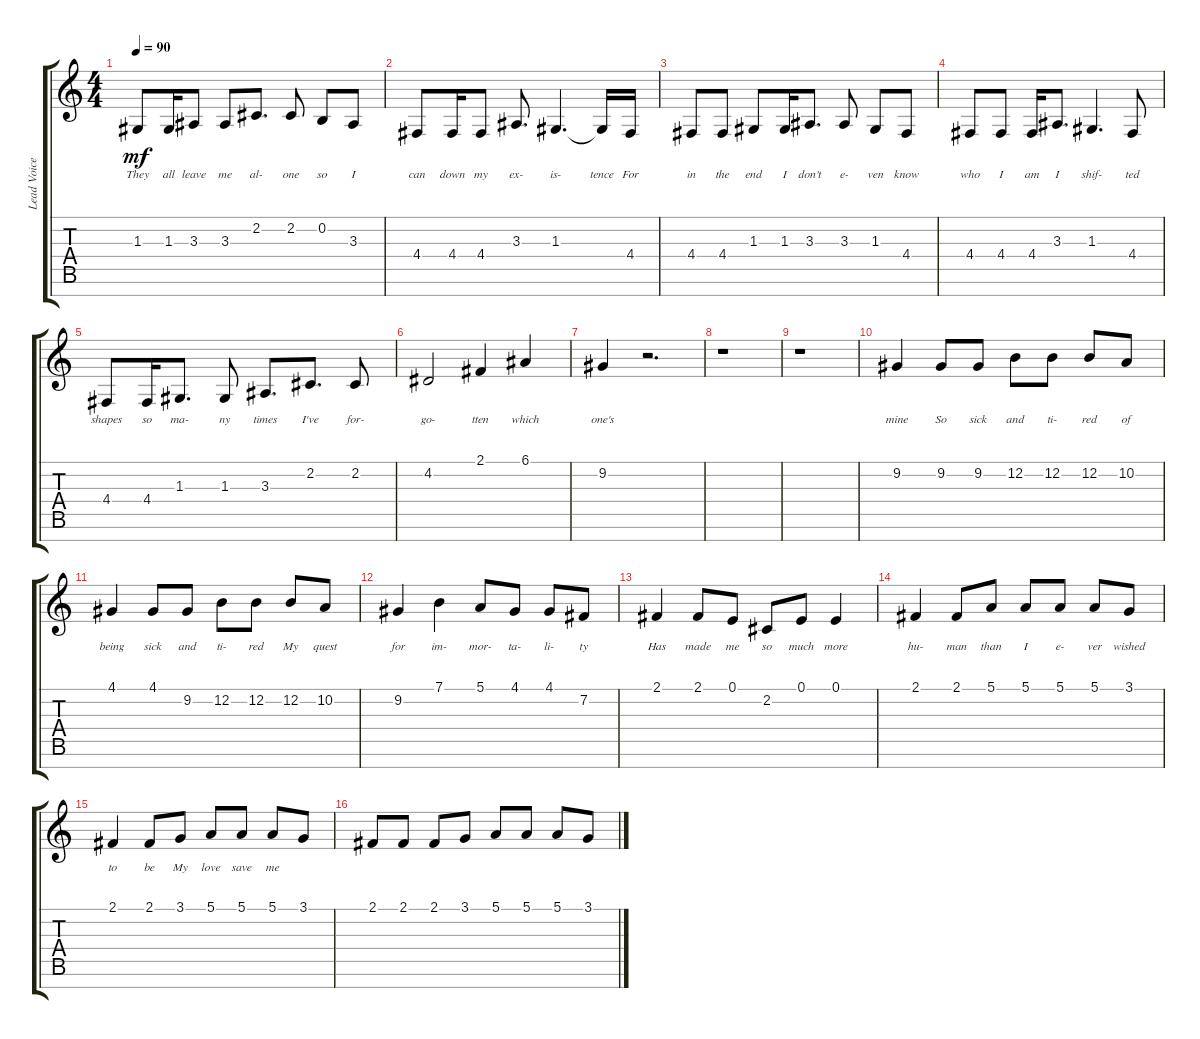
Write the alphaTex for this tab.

\track ("Lead Voice" "Lead Voice") {instrument voiceoohs}
\staff {score tabs}
\tuning (E4 B3 G3 D3 A2 E2 B1) {hide}
\ts (4 4)
\tempo 90
\clef g2
\ks c
1.3.8{lyrics (0 "They") lyrics (1 "") lyrics (2 "") lyrics (3 "") lyrics (4 "") dy mf} 1.3.16{lyrics (0 "all") lyrics (1 "") lyrics (2 "") lyrics (3 "") lyrics (4 "")} 3.3.8{lyrics (0 "leave") lyrics (1 "") lyrics (2 "") lyrics (3 "") lyrics (4 "")} 3.3.8{lyrics (0 "me") lyrics (1 "") lyrics (2 "") lyrics (3 "") lyrics (4 "")} 2.2.8{d lyrics (0 "al-") lyrics (1 "") lyrics (2 "") lyrics (3 "") lyrics (4 "")} 2.2.8{lyrics (0 "one") lyrics (1 "") lyrics (2 "") lyrics (3 "") lyrics (4 "")} 0.2.8{lyrics (0 "so") lyrics (1 "") lyrics (2 "") lyrics (3 "") lyrics (4 "")} 3.3.8{lyrics (0 "I") lyrics (1 "") lyrics (2 "") lyrics (3 "") lyrics (4 "")} |
4.4.8{lyrics (0 "can") lyrics (1 "") lyrics (2 "") lyrics (3 "") lyrics (4 "")} 4.4.16{lyrics (0 "down") lyrics (1 "") lyrics (2 "") lyrics (3 "") lyrics (4 "")} 4.4.8{lyrics (0 "my") lyrics (1 "") lyrics (2 "") lyrics (3 "") lyrics (4 "")} 3.3.8{d lyrics (0 "ex-") lyrics (1 "") lyrics (2 "") lyrics (3 "") lyrics (4 "")} 1.3.4{d lyrics (0 "is-") lyrics (1 "") lyrics (2 "") lyrics (3 "") lyrics (4 "")} 1.3{t}.16{lyrics (0 "tence") lyrics (1 "") lyrics (2 "") lyrics (3 "") lyrics (4 "")} 4.4.16{lyrics (0 "For") lyrics (1 "") lyrics (2 "") lyrics (3 "") lyrics (4 "")} |
4.4.8{lyrics (0 "in") lyrics (1 "") lyrics (2 "") lyrics (3 "") lyrics (4 "")} 4.4.8{lyrics (0 "the") lyrics (1 "") lyrics (2 "") lyrics (3 "") lyrics (4 "")} 1.3.8{lyrics (0 "end") lyrics (1 "") lyrics (2 "") lyrics (3 "") lyrics (4 "")} 1.3.16{lyrics (0 "I") lyrics (1 "") lyrics (2 "") lyrics (3 "") lyrics (4 "")} 3.3.8{d lyrics (0 "don't") lyrics (1 "") lyrics (2 "") lyrics (3 "") lyrics (4 "")} 3.3.8{lyrics (0 "e-") lyrics (1 "") lyrics (2 "") lyrics (3 "") lyrics (4 "")} 1.3.8{lyrics (0 "ven") lyrics (1 "") lyrics (2 "") lyrics (3 "") lyrics (4 "")} 4.4.8{lyrics (0 "know") lyrics (1 "") lyrics (2 "") lyrics (3 "") lyrics (4 "")} |
4.4.8{lyrics (0 "who") lyrics (1 "") lyrics (2 "") lyrics (3 "") lyrics (4 "")} 4.4.8{lyrics (0 "I") lyrics (1 "") lyrics (2 "") lyrics (3 "") lyrics (4 "")} 4.4.16{lyrics (0 "am") lyrics (1 "") lyrics (2 "") lyrics (3 "") lyrics (4 "")} 3.3.8{d lyrics (0 "I") lyrics (1 "") lyrics (2 "") lyrics (3 "") lyrics (4 "")} 1.3.4{d lyrics (0 "shif-") lyrics (1 "") lyrics (2 "") lyrics (3 "") lyrics (4 "")} 4.4.8{lyrics (0 "ted") lyrics (1 "") lyrics (2 "") lyrics (3 "") lyrics (4 "")} |
4.4.8{lyrics (0 "shapes") lyrics (1 "") lyrics (2 "") lyrics (3 "") lyrics (4 "")} 4.4.16{lyrics (0 "so") lyrics (1 "") lyrics (2 "") lyrics (3 "") lyrics (4 "")} 1.3.8{d lyrics (0 "ma-") lyrics (1 "") lyrics (2 "") lyrics (3 "") lyrics (4 "")} 1.3.8{lyrics (0 "ny") lyrics (1 "") lyrics (2 "") lyrics (3 "") lyrics (4 "")} 3.3.8{d lyrics (0 "times") lyrics (1 "") lyrics (2 "") lyrics (3 "") lyrics (4 "")} 2.2.8{d lyrics (0 "I've") lyrics (1 "") lyrics (2 "") lyrics (3 "") lyrics (4 "")} 2.2.8{lyrics (0 "for-") lyrics (1 "") lyrics (2 "") lyrics (3 "") lyrics (4 "")} |
4.2.2{lyrics (0 "go-") lyrics (1 "") lyrics (2 "") lyrics (3 "") lyrics (4 "")} 2.1.4{lyrics (0 "tten") lyrics (1 "") lyrics (2 "") lyrics (3 "") lyrics (4 "")} 6.1.4{lyrics (0 "which") lyrics (1 "") lyrics (2 "") lyrics (3 "") lyrics (4 "")} |
9.2.4{lyrics (0 "one's") lyrics (1 "") lyrics (2 "") lyrics (3 "") lyrics (4 "")} r.2{d} |
r.1 |
r.1 |
9.2.4{lyrics (0 "mine") lyrics (1 "") lyrics (2 "") lyrics (3 "") lyrics (4 "")} 9.2.8{lyrics (0 "So") lyrics (1 "") lyrics (2 "") lyrics (3 "") lyrics (4 "")} 9.2.8{lyrics (0 "sick") lyrics (1 "") lyrics (2 "") lyrics (3 "") lyrics (4 "")} 12.2.8{lyrics (0 "and") lyrics (1 "") lyrics (2 "") lyrics (3 "") lyrics (4 "")} 12.2.8{lyrics (0 "ti-") lyrics (1 "") lyrics (2 "") lyrics (3 "") lyrics (4 "")} 12.2.8{lyrics (0 "red") lyrics (1 "") lyrics (2 "") lyrics (3 "") lyrics (4 "")} 10.2.8{lyrics (0 "of") lyrics (1 "") lyrics (2 "") lyrics (3 "") lyrics (4 "")} |
4.1.4{lyrics (0 "being") lyrics (1 "") lyrics (2 "") lyrics (3 "") lyrics (4 "")} 4.1.8{lyrics (0 "sick") lyrics (1 "") lyrics (2 "") lyrics (3 "") lyrics (4 "")} 9.2.8{lyrics (0 "and") lyrics (1 "") lyrics (2 "") lyrics (3 "") lyrics (4 "")} 12.2.8{lyrics (0 "ti-") lyrics (1 "") lyrics (2 "") lyrics (3 "") lyrics (4 "")} 12.2.8{lyrics (0 "red") lyrics (1 "") lyrics (2 "") lyrics (3 "") lyrics (4 "")} 12.2.8{lyrics (0 "My") lyrics (1 "") lyrics (2 "") lyrics (3 "") lyrics (4 "")} 10.2.8{lyrics (0 "quest") lyrics (1 "") lyrics (2 "") lyrics (3 "") lyrics (4 "")} |
9.2.4{lyrics (0 "for") lyrics (1 "") lyrics (2 "") lyrics (3 "") lyrics (4 "")} 7.1.4{lyrics (0 "im-") lyrics (1 "") lyrics (2 "") lyrics (3 "") lyrics (4 "")} 5.1.8{lyrics (0 "mor-") lyrics (1 "") lyrics (2 "") lyrics (3 "") lyrics (4 "")} 4.1.8{lyrics (0 "ta-") lyrics (1 "") lyrics (2 "") lyrics (3 "") lyrics (4 "")} 4.1.8{lyrics (0 "li-") lyrics (1 "") lyrics (2 "") lyrics (3 "") lyrics (4 "")} 7.2.8{lyrics (0 "ty") lyrics (1 "") lyrics (2 "") lyrics (3 "") lyrics (4 "")} |
2.1.4{lyrics (0 "Has") lyrics (1 "") lyrics (2 "") lyrics (3 "") lyrics (4 "")} 2.1.8{lyrics (0 "made") lyrics (1 "") lyrics (2 "") lyrics (3 "") lyrics (4 "")} 0.1.8{lyrics (0 "me") lyrics (1 "") lyrics (2 "") lyrics (3 "") lyrics (4 "")} 2.2.8{lyrics (0 "so") lyrics (1 "") lyrics (2 "") lyrics (3 "") lyrics (4 "")} 0.1.8{lyrics (0 "much") lyrics (1 "") lyrics (2 "") lyrics (3 "") lyrics (4 "")} 0.1.4{lyrics (0 "more") lyrics (1 "") lyrics (2 "") lyrics (3 "") lyrics (4 "")} |
2.1.4{lyrics (0 "hu-") lyrics (1 "") lyrics (2 "") lyrics (3 "") lyrics (4 "")} 2.1.8{lyrics (0 "man") lyrics (1 "") lyrics (2 "") lyrics (3 "") lyrics (4 "")} 5.1.8{lyrics (0 "than") lyrics (1 "") lyrics (2 "") lyrics (3 "") lyrics (4 "")} 5.1.8{lyrics (0 "I") lyrics (1 "") lyrics (2 "") lyrics (3 "") lyrics (4 "")} 5.1.8{lyrics (0 "e-") lyrics (1 "") lyrics (2 "") lyrics (3 "") lyrics (4 "")} 5.1.8{lyrics (0 "ver") lyrics (1 "") lyrics (2 "") lyrics (3 "") lyrics (4 "")} 3.1.8{lyrics (0 "wished") lyrics (1 "") lyrics (2 "") lyrics (3 "") lyrics (4 "")} |
2.1.4{lyrics (0 "to") lyrics (1 "") lyrics (2 "") lyrics (3 "") lyrics (4 "")} 2.1.8{lyrics (0 "be") lyrics (1 "") lyrics (2 "") lyrics (3 "") lyrics (4 "")} 3.1.8{lyrics (0 "My") lyrics (1 "") lyrics (2 "") lyrics (3 "") lyrics (4 "")} 5.1.8{lyrics (0 "love") lyrics (1 "") lyrics (2 "") lyrics (3 "") lyrics (4 "")} 5.1.8{lyrics (0 "save") lyrics (1 "") lyrics (2 "") lyrics (3 "") lyrics (4 "")} 5.1.8{lyrics (0 "me") lyrics (1 "") lyrics (2 "") lyrics (3 "") lyrics (4 "")} 3.1.8 |
2.1.8 2.1.8 2.1.8 3.1.8 5.1.8 5.1.8 5.1.8 3.1.8
